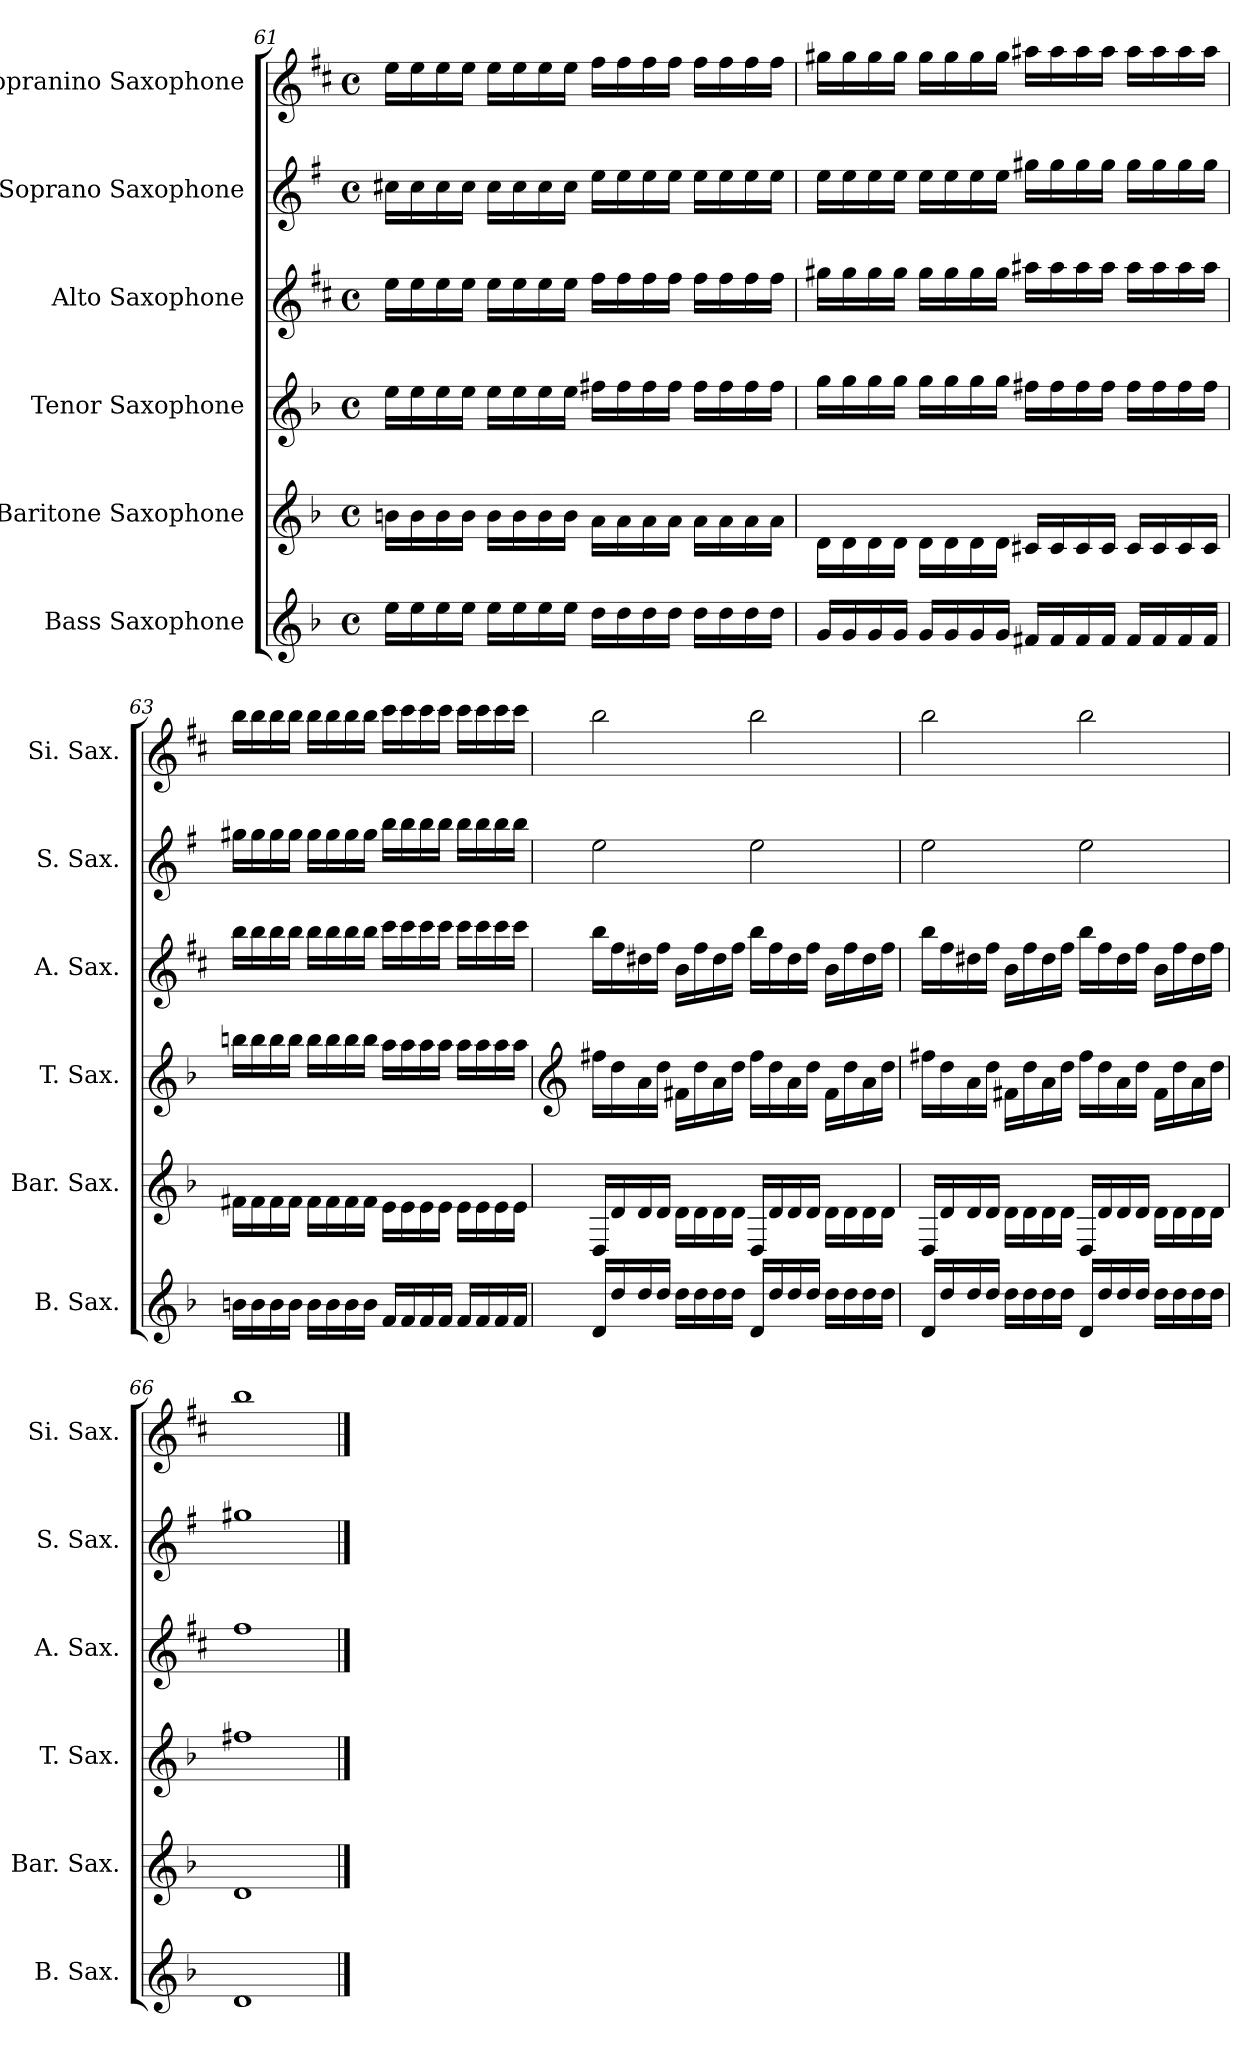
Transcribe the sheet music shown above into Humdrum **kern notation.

**kern	**kern	**kern	**kern	**kern	**kern
*part6	*part5	*part4	*part3	*part2	*part1
*staff6	*staff5	*staff4	*staff3	*staff2	*staff1
*I"Bass Saxophone	*I"Baritone Saxophone	*I"Tenor Saxophone	*I"Alto Saxophone	*I"Soprano Saxophone	*I"Sopranino Saxophone
*I'B. Sax.	*I'Bar. Sax.	*I'T. Sax.	*I'A. Sax.	*I'S. Sax.	*I'Si. Sax.
!!LO:LB:g=z
*clefG2	*clefG2	*clefG2	*clefG2	*clefG2	*clefG2
*ITrd15c26	*ITrd12c21	*ITrd8c14	*ITrd5c9	*ITrd1c2	*ITrd-2c-3
*k[b-]	*k[b-]	*k[b-]	*k[b-]	*k[b-]	*k[b-]
*M4/4	*M4/4	*M4/4	*M4/4	*M4/4	*M4/4
*met(c)	*met(c)	*met(c)	*met(c)	*met(c)	*met(c)
=61	=61	=61	=61	=61	=61
16E\LL	16Bn\LL	16e\LL	16g\LL	16bn\LL	16gg\LL
16E\	16B\	16e\	16g\	16b\	16gg\
16E\	16B\	16e\	16g\	16b\	16gg\
16E\JJ	16B\JJ	16e\JJ	16g\JJ	16b\JJ	16gg\JJ
16E\LL	16B\LL	16e\LL	16g\LL	16b\LL	16gg\LL
16E\	16B\	16e\	16g\	16b\	16gg\
16E\	16B\	16e\	16g\	16b\	16gg\
16E\JJ	16B\JJ	16e\JJ	16g\JJ	16b\JJ	16gg\JJ
16D\LL	16A\LL	16f#X\LL	16a\LL	16dd\LL	16aa\LL
16D\	16A\	16f#\	16a\	16dd\	16aa\
16D\	16A\	16f#\	16a\	16dd\	16aa\
16D\JJ	16A\JJ	16f#\JJ	16a\JJ	16dd\JJ	16aa\JJ
16D\LL	16A\LL	16f#\LL	16a\LL	16dd\LL	16aa\LL
16D\	16A\	16f#\	16a\	16dd\	16aa\
16D\	16A\	16f#\	16a\	16dd\	16aa\
16D\JJ	16A\JJ	16f#\JJ	16a\JJ	16dd\JJ	16aa\JJ
=62	=62	=62	=62	=62	=62
16GG/LL	16D\LL	16g\LL	16bn\LL	16dd\LL	16bbn\LL
16GG/	16D\	16g\	16b\	16dd\	16bb\
16GG/	16D\	16g\	16b\	16dd\	16bb\
16GG/JJ	16D\JJ	16g\JJ	16b\JJ	16dd\JJ	16bb\JJ
16GG/LL	16D\LL	16g\LL	16b\LL	16dd\LL	16bb\LL
16GG/	16D\	16g\	16b\	16dd\	16bb\
16GG/	16D\	16g\	16b\	16dd\	16bb\
16GG/JJ	16D\JJ	16g\JJ	16b\JJ	16dd\JJ	16bb\JJ
16FF#X/LL	16C#X/LL	16f#X\LL	16cc#X\LL	16ff#X\LL	16ccc#X\LL
16FF#/	16C#/	16f#\	16cc#\	16ff#\	16ccc#\
16FF#/	16C#/	16f#\	16cc#\	16ff#\	16ccc#\
16FF#/JJ	16C#/JJ	16f#\JJ	16cc#\JJ	16ff#\JJ	16ccc#\JJ
16FF#/LL	16C#/LL	16f#\LL	16cc#\LL	16ff#\LL	16ccc#\LL
16FF#/	16C#/	16f#\	16cc#\	16ff#\	16ccc#\
16FF#/	16C#/	16f#\	16cc#\	16ff#\	16ccc#\
16FF#/JJ	16C#/JJ	16f#\JJ	16cc#\JJ	16ff#\JJ	16ccc#\JJ
!!LO:PB:g=z
=63	=63	=63	=63	=63	=63
16BBn\LL	16F#X\LL	16bn\LL	16dd\LL	16ff#X\LL	16ddd\LL
16BB\	16F#\	16b\	16dd\	16ff#\	16ddd\
16BB\	16F#\	16b\	16dd\	16ff#\	16ddd\
16BB\JJ	16F#\JJ	16b\JJ	16dd\JJ	16ff#\JJ	16ddd\JJ
16BB\LL	16F#\LL	16b\LL	16dd\LL	16ff#\LL	16ddd\LL
16BB\	16F#\	16b\	16dd\	16ff#\	16ddd\
16BB\	16F#\	16b\	16dd\	16ff#\	16ddd\
16BB\JJ	16F#\JJ	16b\JJ	16dd\JJ	16ff#\JJ	16ddd\JJ
16FF/LL	16E\LL	16a\LL	16ee\LL	16aa\LL	16eee\LL
16FF/	16E\	16a\	16ee\	16aa\	16eee\
16FF/	16E\	16a\	16ee\	16aa\	16eee\
16FF/JJ	16E\JJ	16a\JJ	16ee\JJ	16aa\JJ	16eee\JJ
16FF/LL	16E\LL	16a\LL	16ee\LL	16aa\LL	16eee\LL
16FF/	16E\	16a\	16ee\	16aa\	16eee\
16FF/	16E\	16a\	16ee\	16aa\	16eee\
16FF/JJ	16E\JJ	16a\JJ	16ee\JJ	16aa\JJ	16eee\JJ
=64	=64	=64	=64	=64	=64
*	*	*clefG2	*	*	*
16DD/LL	16DD/LL	16f#X\LL	16dd\LL	2dd\	2ddd\
16D/	16D/	16d\	16a\	.	.
16D/	16D/	16A\	16f#X\	.	.
16D/JJ	16D/JJ	16d\JJ	16a\JJ	.	.
16D\LL	16D\LL	16F#X\LL	16d\LL	.	.
16D\	16D\	16d\	16a\	.	.
16D\	16D\	16A\	16f#\	.	.
16D\JJ	16D\JJ	16d\JJ	16a\JJ	.	.
16DD/LL	16DD/LL	16f#\LL	16dd\LL	2dd\	2ddd\
16D/	16D/	16d\	16a\	.	.
16D/	16D/	16A\	16f#\	.	.
16D/JJ	16D/JJ	16d\JJ	16a\JJ	.	.
16D\LL	16D\LL	16F#\LL	16d\LL	.	.
16D\	16D\	16d\	16a\	.	.
16D\	16D\	16A\	16f#\	.	.
16D\JJ	16D\JJ	16d\JJ	16a\JJ	.	.
!!LO:LB:g=z
=65	=65	=65	=65	=65	=65
16DD/LL	16DD/LL	16f#X\LL	16dd\LL	2dd\	2ddd\
16D/	16D/	16d\	16a\	.	.
16D/	16D/	16A\	16f#X\	.	.
16D/JJ	16D/JJ	16d\JJ	16a\JJ	.	.
16D\LL	16D\LL	16F#X\LL	16d\LL	.	.
16D\	16D\	16d\	16a\	.	.
16D\	16D\	16A\	16f#\	.	.
16D\JJ	16D\JJ	16d\JJ	16a\JJ	.	.
16DD/LL	16DD/LL	16f#\LL	16dd\LL	2dd\	2ddd\
16D/	16D/	16d\	16a\	.	.
16D/	16D/	16A\	16f#\	.	.
16D/JJ	16D/JJ	16d\JJ	16a\JJ	.	.
16D\LL	16D\LL	16F#\LL	16d\LL	.	.
16D\	16D\	16d\	16a\	.	.
16D\	16D\	16A\	16f#\	.	.
16D\JJ	16D\JJ	16d\JJ	16a\JJ	.	.
=66	=66	=66	=66	=66	=66
1DD	1D	1f#X	1a	1ff#X	1ddd
==	==	==	==	==	==
*-	*-	*-	*-	*-	*-
